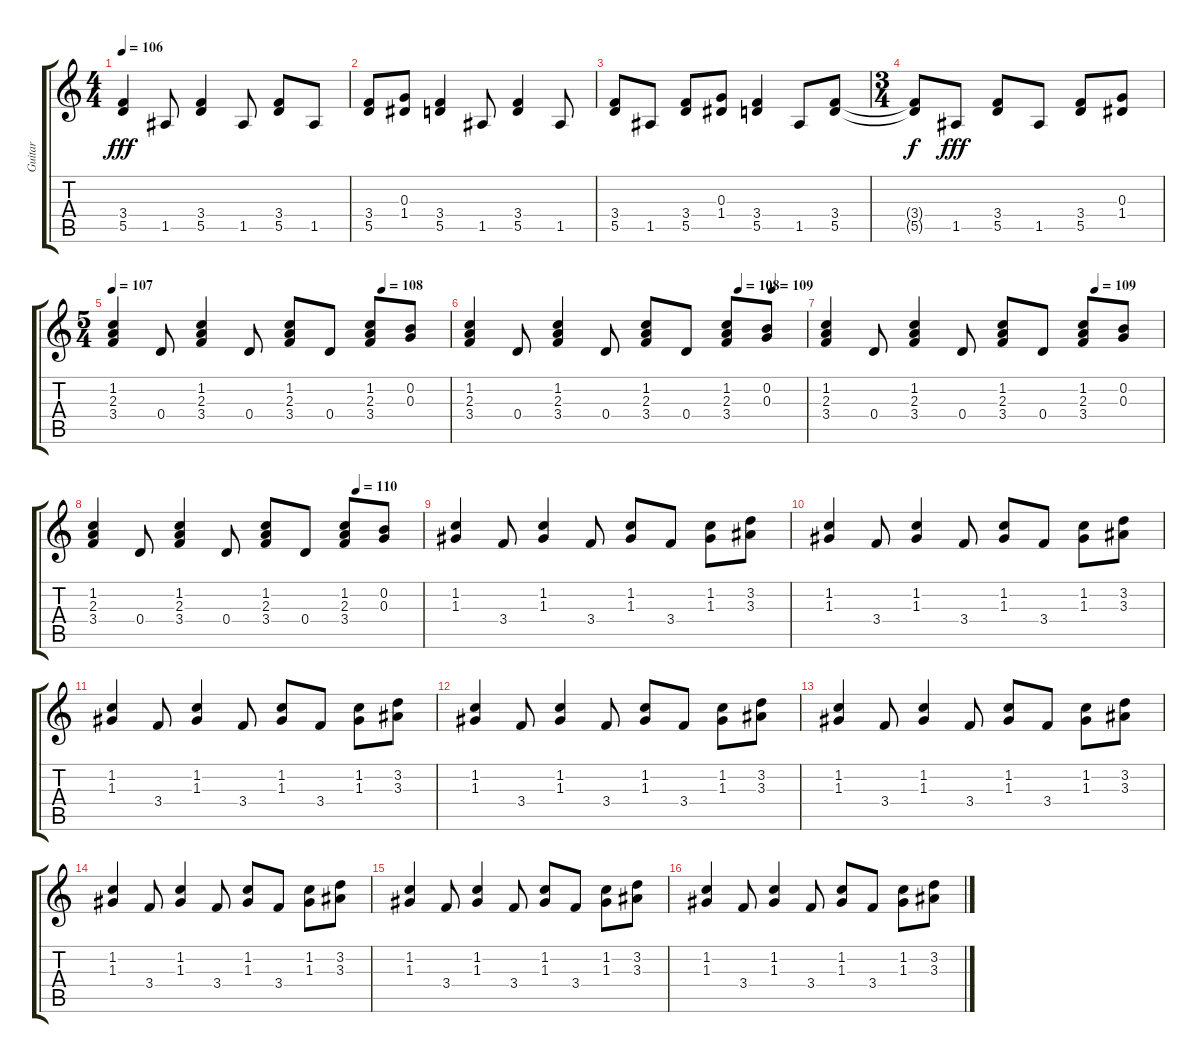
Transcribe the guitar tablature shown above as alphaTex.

\track ("Guitar" "Guitar") {instrument electricguitarclean}
\staff {score tabs}
\tuning (E4 B3 G3 D3 A2 E2) {hide}
\ts (4 4)
\tempo 106
\clef g2
\ks c
(3.4 5.5).4{dy fff} 1.5.8 (3.4 5.5).4 1.5.8 (3.4 5.5).8 1.5.8 |
(3.4 5.5).8 (0.3 1.4).8 (3.4 5.5).4 1.5.8 (3.4 5.5).4 1.5.8 |
(3.4 5.5).8 1.5.8 (3.4 5.5).8 (0.3 1.4).8 (3.4 5.5).4 1.5.8 (3.4 5.5).8 |
\ts (3 4)
(3.4{t} 5.5{t}).8{dy f} 1.5.8{dy fff} (3.4 5.5).8 1.5.8 (3.4 5.5).8 (0.3 1.4).8 |
\ts (5 4)
\tempo 107
\tempo (108 0.8)
(1.2 2.3 3.4).4 0.4.8 (1.2 2.3 3.4).4 0.4.8 (1.2 2.3 3.4).8 0.4.8 (1.2 2.3 3.4).8 (0.2 0.3).8 |
\tempo (108 0.8)
\tempo (109 0.9)
(1.2 2.3 3.4).4 0.4.8 (1.2 2.3 3.4).4 0.4.8 (1.2 2.3 3.4).8 0.4.8 (1.2 2.3 3.4).8 (0.2 0.3).8 |
\tempo (109 0.8)
(1.2 2.3 3.4).4 0.4.8 (1.2 2.3 3.4).4 0.4.8 (1.2 2.3 3.4).8 0.4.8 (1.2 2.3 3.4).8 (0.2 0.3).8 |
\tempo (110 0.8)
(1.2 2.3 3.4).4 0.4.8 (1.2 2.3 3.4).4 0.4.8 (1.2 2.3 3.4).8 0.4.8 (1.2 2.3 3.4).8 (0.2 0.3).8 |
(1.2 1.3).4 3.4.8 (1.2 1.3).4 3.4.8 (1.2 1.3).8 3.4.8 (1.2 1.3).8 (3.2 3.3).8 |
(1.2 1.3).4 3.4.8 (1.2 1.3).4 3.4.8 (1.2 1.3).8 3.4.8 (1.2 1.3).8 (3.2 3.3).8 |
(1.2 1.3).4 3.4.8 (1.2 1.3).4 3.4.8 (1.2 1.3).8 3.4.8 (1.2 1.3).8 (3.2 3.3).8 |
(1.2 1.3).4 3.4.8 (1.2 1.3).4 3.4.8 (1.2 1.3).8 3.4.8 (1.2 1.3).8 (3.2 3.3).8 |
(1.2 1.3).4 3.4.8 (1.2 1.3).4 3.4.8 (1.2 1.3).8 3.4.8 (1.2 1.3).8 (3.2 3.3).8 |
(1.2 1.3).4 3.4.8 (1.2 1.3).4 3.4.8 (1.2 1.3).8 3.4.8 (1.2 1.3).8 (3.2 3.3).8 |
(1.2 1.3).4 3.4.8 (1.2 1.3).4 3.4.8 (1.2 1.3).8 3.4.8 (1.2 1.3).8 (3.2 3.3).8 |
(1.2 1.3).4 3.4.8 (1.2 1.3).4 3.4.8 (1.2 1.3).8 3.4.8 (1.2 1.3).8 (3.2 3.3).8
